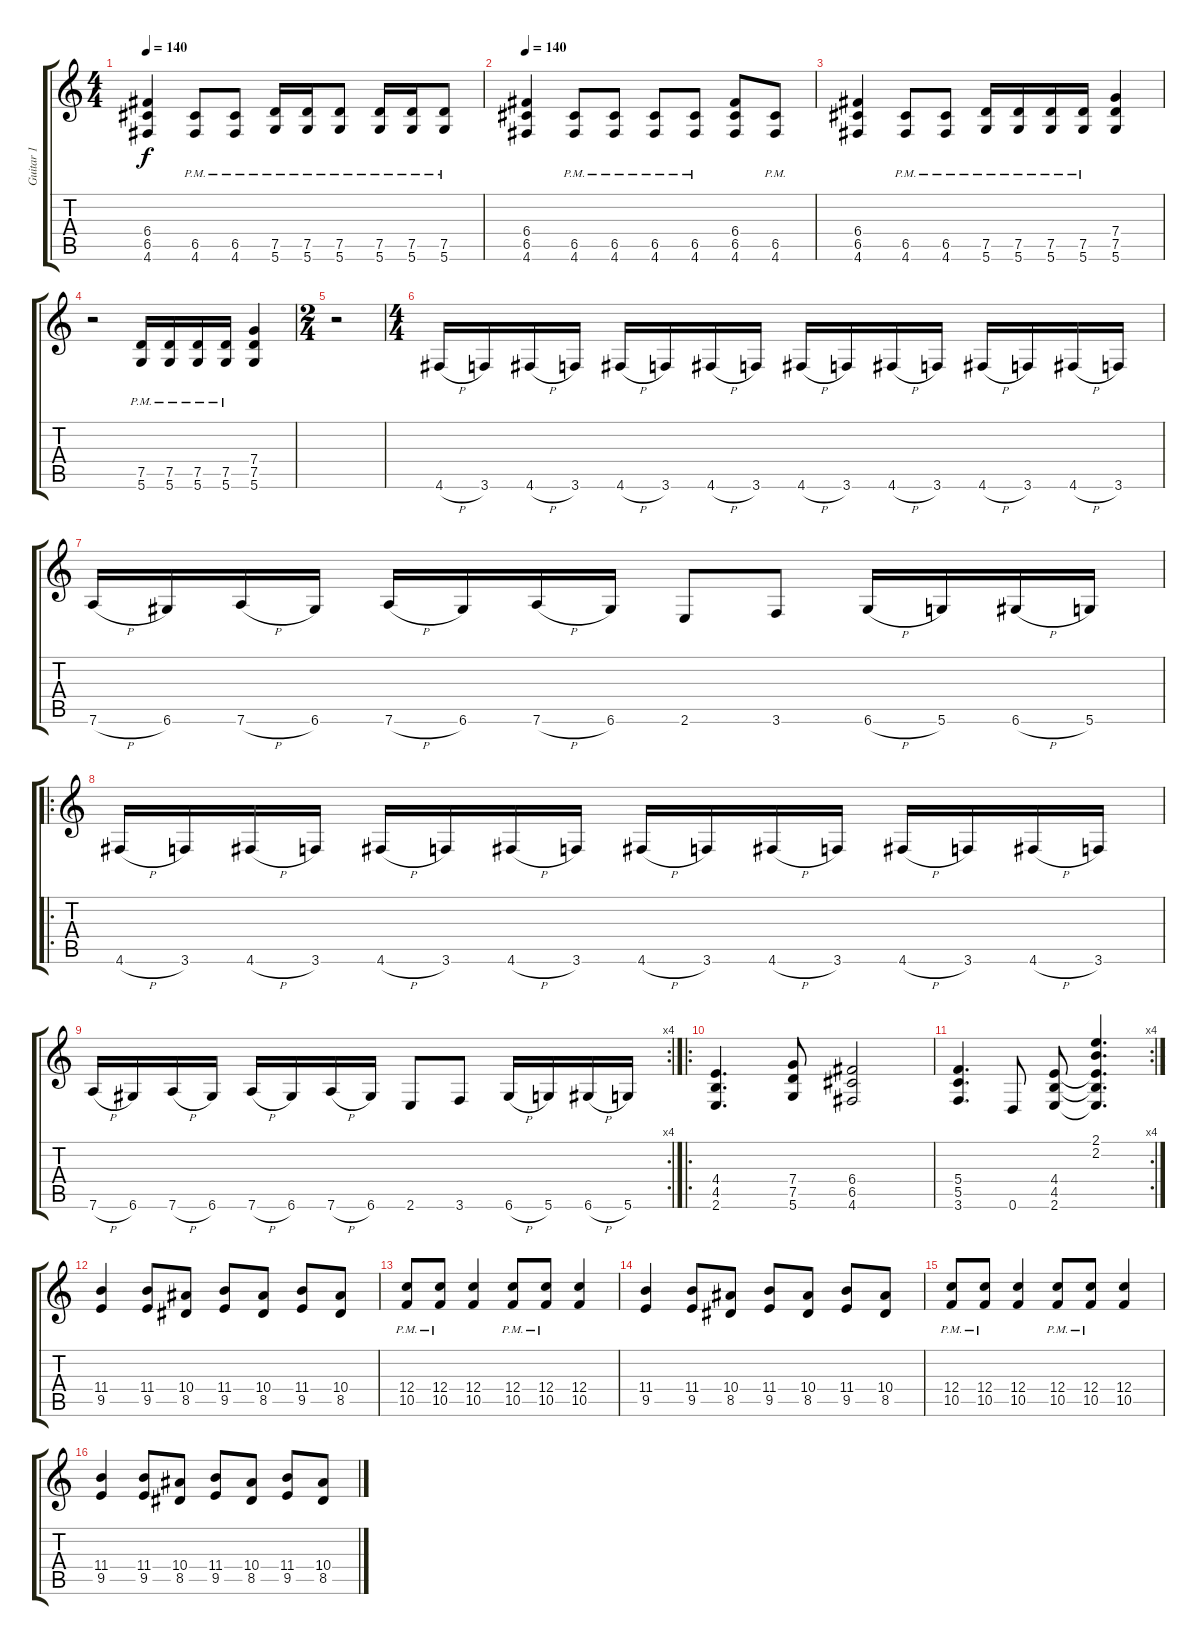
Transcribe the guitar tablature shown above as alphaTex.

\track ("Guitar 1" "Guitar 1") {instrument distortionguitar}
\staff {score tabs}
\tuning (D4 A3 F3 C3 G2 D2) {hide}
\ts (4 4)
\tempo 140
\clef g2
\ks c
(6.4 6.5 4.6).4{dy f} (6.5{pm} 4.6{pm}).8 (6.5{pm} 4.6{pm}).8 (7.5{pm} 5.6{pm}).16 (7.5{pm} 5.6{pm}).16 (7.5{pm} 5.6{pm}).8 (7.5{pm} 5.6{pm}).16 (7.5{pm} 5.6{pm}).16 (7.5{pm} 5.6{pm}).8 |
\tempo 140
(6.4 6.5 4.6).4 (6.5{pm} 4.6{pm}).8 (6.5{pm} 4.6{pm}).8 (6.5{pm} 4.6{pm}).8 (6.5{pm} 4.6{pm}).8 (6.4 6.5 4.6).8 (6.5{pm} 4.6{pm}).8 |
(6.4 6.5 4.6).4 (6.5{pm} 4.6{pm}).8 (6.5{pm} 4.6{pm}).8 (7.5{pm} 5.6{pm}).16 (7.5{pm} 5.6{pm}).16 (7.5{pm} 5.6{pm}).16 (7.5{pm} 5.6{pm}).16 (7.4 7.5 5.6).4 |
r.2 (7.5{pm} 5.6{pm}).16 (7.5{pm} 5.6{pm}).16 (7.5{pm} 5.6{pm}).16 (7.5{pm} 5.6{pm}).16 (7.4 7.5 5.6).4 |
\ts (2 4)
r.2 |
\ts (4 4)
4.6{h}.16 3.6.16 4.6{h}.16 3.6.16 4.6{h}.16 3.6.16 4.6{h}.16 3.6.16 4.6{h}.16 3.6.16 4.6{h}.16 3.6.16 4.6{h}.16 3.6.16 4.6{h}.16 3.6.16 |
7.6{h}.16 6.6.16 7.6{h}.16 6.6.16 7.6{h}.16 6.6.16 7.6{h}.16 6.6.16 2.6.8 3.6.8 6.6{h}.16 5.6.16 6.6{h}.16 5.6.16 |
\ro
4.6{h}.16 3.6.16 4.6{h}.16 3.6.16 4.6{h}.16 3.6.16 4.6{h}.16 3.6.16 4.6{h}.16 3.6.16 4.6{h}.16 3.6.16 4.6{h}.16 3.6.16 4.6{h}.16 3.6.16 |
\rc 4
7.6{h}.16 6.6.16 7.6{h}.16 6.6.16 7.6{h}.16 6.6.16 7.6{h}.16 6.6.16 2.6.8 3.6.8 6.6{h}.16 5.6.16 6.6{h}.16 5.6.16 |
\ro
(4.4 4.5 2.6).4{d} (7.4 7.5 5.6).8 (6.4 6.5 4.6).2 |
\rc 4
(5.4 5.5 3.6).4{d} 0.6.8 (4.4 4.5 2.6).8 (2.1 2.2 4.4{t} 4.5{t} 2.6{t}).4{d} |
(11.4 9.5).4 (11.4 9.5).8 (10.4 8.5).8 (11.4 9.5).8 (10.4 8.5).8 (11.4 9.5).8 (10.4 8.5).8 |
(12.4{pm} 10.5{pm}).8 (12.4{pm} 10.5{pm}).8 (12.4 10.5).4 (12.4{pm} 10.5{pm}).8 (12.4{pm} 10.5{pm}).8 (12.4 10.5).4 |
(11.4 9.5).4 (11.4 9.5).8 (10.4 8.5).8 (11.4 9.5).8 (10.4 8.5).8 (11.4 9.5).8 (10.4 8.5).8 |
(12.4{pm} 10.5{pm}).8 (12.4{pm} 10.5{pm}).8 (12.4 10.5).4 (12.4{pm} 10.5{pm}).8 (12.4{pm} 10.5{pm}).8 (12.4 10.5).4 |
(11.4 9.5).4 (11.4 9.5).8 (10.4 8.5).8 (11.4 9.5).8 (10.4 8.5).8 (11.4 9.5).8 (10.4 8.5).8
